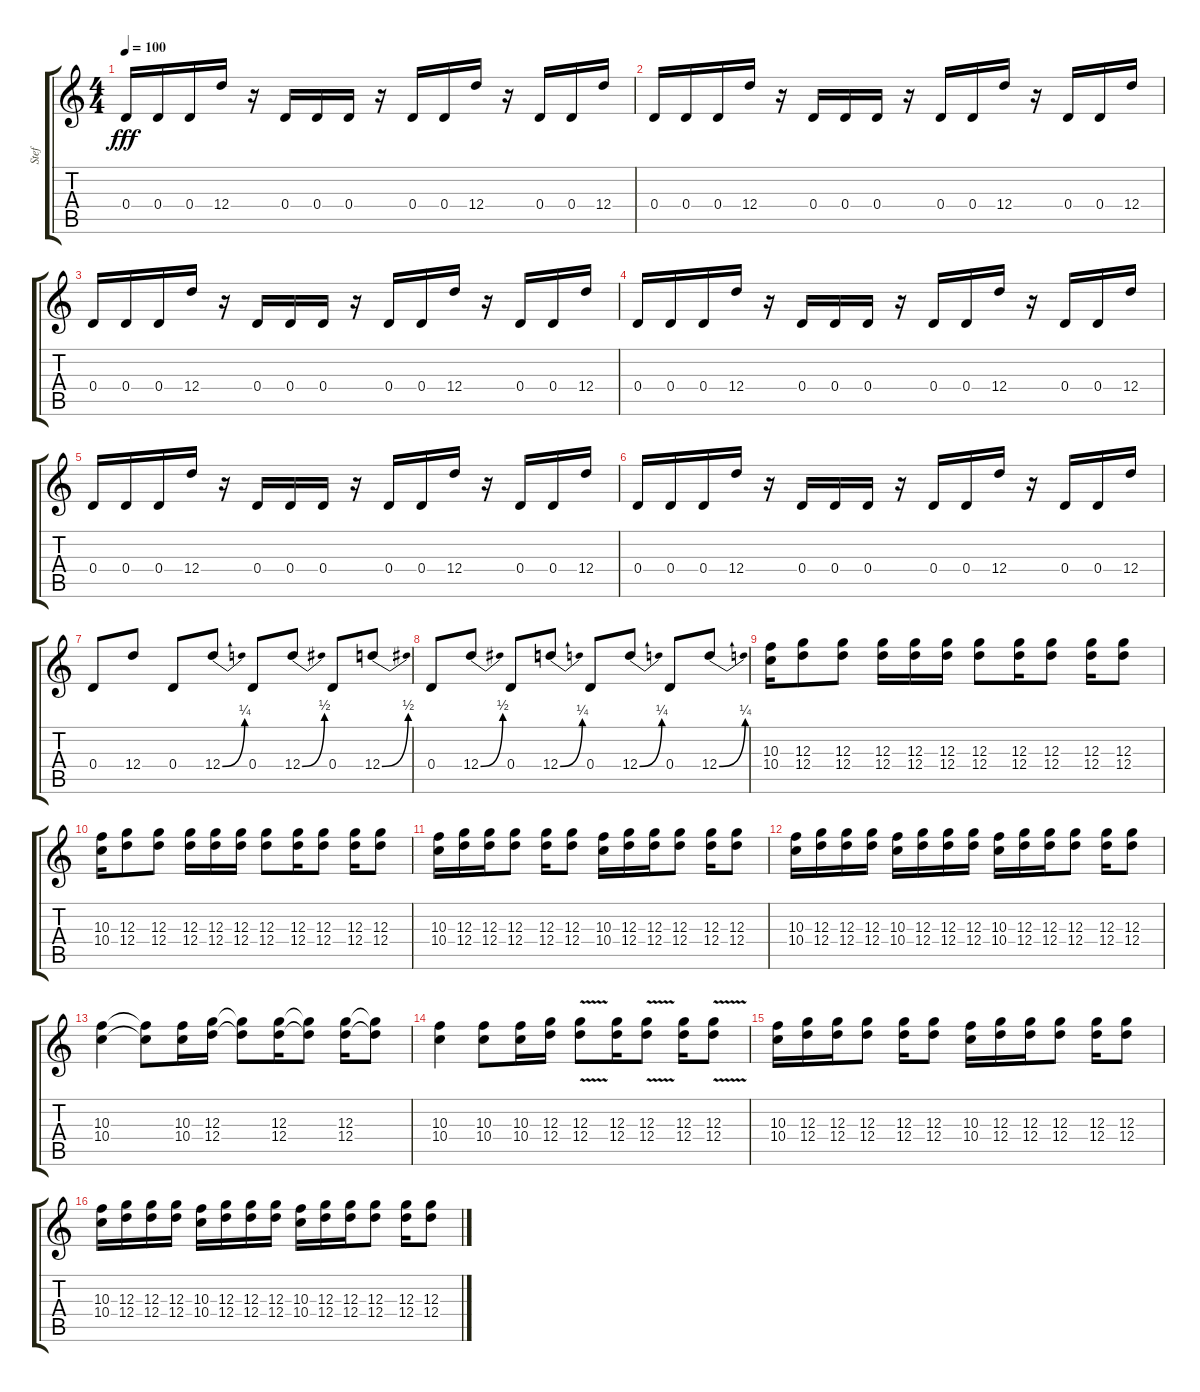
\track ("Stef" "Stef") {instrument distortionguitar}
\staff {score tabs}
\tuning (E4 B3 G3 D3 A2 D2) {hide}
\ts (4 4)
\tempo 100
\clef g2
\ks c
0.4.16{dy fff} 0.4.16 0.4.16 12.4.16 r.16 0.4.16 0.4.16 0.4.16 r.16 0.4.16 0.4.16 12.4.16 r.16 0.4.16 0.4.16 12.4.16 |
0.4.16 0.4.16 0.4.16 12.4.16 r.16 0.4.16 0.4.16 0.4.16 r.16 0.4.16 0.4.16 12.4.16 r.16 0.4.16 0.4.16 12.4.16 |
0.4.16 0.4.16 0.4.16 12.4.16 r.16 0.4.16 0.4.16 0.4.16 r.16 0.4.16 0.4.16 12.4.16 r.16 0.4.16 0.4.16 12.4.16 |
0.4.16 0.4.16 0.4.16 12.4.16 r.16 0.4.16 0.4.16 0.4.16 r.16 0.4.16 0.4.16 12.4.16 r.16 0.4.16 0.4.16 12.4.16 |
0.4.16 0.4.16 0.4.16 12.4.16 r.16 0.4.16 0.4.16 0.4.16 r.16 0.4.16 0.4.16 12.4.16 r.16 0.4.16 0.4.16 12.4.16 |
0.4.16 0.4.16 0.4.16 12.4.16 r.16 0.4.16 0.4.16 0.4.16 r.16 0.4.16 0.4.16 12.4.16 r.16 0.4.16 0.4.16 12.4.16 |
0.4.8 12.4.8 0.4.8 12.4{be (bend 0 0 60 1)}.8 0.4.8 12.4{be (bend 0 0 60 2)}.8 0.4.8 12.4{be (bend 0 0 60 2)}.8 |
0.4.8 12.4{be (bend 0 0 60 2)}.8 0.4.8 12.4{be (bend 0 0 60 1)}.8 0.4.8 12.4{be (bend 0 0 60 1)}.8 0.4.8 12.4{be (bend 0 0 60 1)}.8 |
(10.3 10.4).16 (12.3 12.4).8 (12.3 12.4).8 (12.3 12.4).16 (12.3 12.4).16 (12.3 12.4).16 (12.3 12.4).8 (12.3 12.4).16 (12.3 12.4).8 (12.3 12.4).16 (12.3 12.4).8 |
(10.3 10.4).16 (12.3 12.4).8 (12.3 12.4).8 (12.3 12.4).16 (12.3 12.4).16 (12.3 12.4).16 (12.3 12.4).8 (12.3 12.4).16 (12.3 12.4).8 (12.3 12.4).16 (12.3 12.4).8 |
(10.3 10.4).16 (12.3 12.4).16 (12.3 12.4).16 (12.3 12.4).8 (12.3 12.4).16 (12.3 12.4).8 (10.3 10.4).16 (12.3 12.4).16 (12.3 12.4).16 (12.3 12.4).8 (12.3 12.4).16 (12.3 12.4).8 |
(10.3 10.4).16 (12.3 12.4).16 (12.3 12.4).16 (12.3 12.4).16 (10.3 10.4).16 (12.3 12.4).16 (12.3 12.4).16 (12.3 12.4).16 (10.3 10.4).16 (12.3 12.4).16 (12.3 12.4).16 (12.3 12.4).8 (12.3 12.4).16 (12.3 12.4).8 |
(10.3 10.4).4 (10.3{t} 10.4{t}).8 (10.3 10.4).16 (12.3 12.4).16 (12.3{t} 12.4{t}).8 (12.3 12.4).16 (12.3{t} 12.4{t}).8 (12.3 12.4).16 (12.3{t} 12.4{t}).8 |
(10.3 10.4).4 (10.3 10.4).8 (10.3 10.4).16 (12.3 12.4).16 (12.3{v} 12.4{v}).8 (12.3 12.4).16 (12.3{v} 12.4{v}).8 (12.3 12.4).16 (12.3{v} 12.4{v}).8 |
(10.3 10.4).16 (12.3 12.4).16 (12.3 12.4).16 (12.3 12.4).8 (12.3 12.4).16 (12.3 12.4).8 (10.3 10.4).16 (12.3 12.4).16 (12.3 12.4).16 (12.3 12.4).8 (12.3 12.4).16 (12.3 12.4).8 |
(10.3 10.4).16 (12.3 12.4).16 (12.3 12.4).16 (12.3 12.4).16 (10.3 10.4).16 (12.3 12.4).16 (12.3 12.4).16 (12.3 12.4).16 (10.3 10.4).16 (12.3 12.4).16 (12.3 12.4).16 (12.3 12.4).8 (12.3 12.4).16 (12.3 12.4).8
